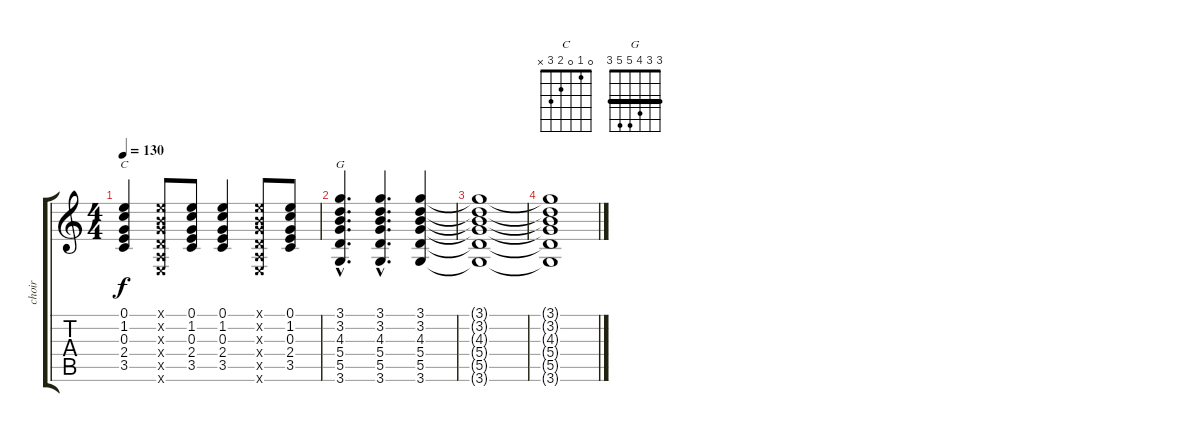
\track ("choir" "choir") {instrument acousticguitarsteel}
\staff {score tabs}
\tuning (E4 B3 G3 D3 A2 E2) {hide}
\chord ("C" 0 1 0 2 3 x)
\chord ("G" 3 3 4 5 5 3) {barre 3}
\ts (4 4)
\tempo 130
\clef g2
\ks c
(0.1 1.2 0.3 2.4 3.5).4{ch "C" dy f} (0.1{x} 0.2{x} 0.3{x} 0.4{x} 0.5{x} 0.6{x}).8 (0.1 1.2 0.3 2.4 3.5).8 (0.1 1.2 0.3 2.4 3.5).4 (0.1{x} 0.2{x} 0.3{x} 0.4{x} 0.5{x} 0.6{x}).8 (0.1 1.2 0.3 2.4 3.5).8 |
(3.1{hac} 3.2{hac} 4.3{hac} 5.4{hac} 5.5{hac} 3.6{hac}).4{d ch "G"} (3.1{hac} 3.2{hac} 4.3{hac} 5.4{hac} 5.5{hac} 3.6{hac}).4{d} (3.1 3.2 4.3 5.4 5.5 3.6).4 |
(3.1{t} 3.2{t} 4.3{t} 5.4{t} 5.5{t} 3.6{t}).1 |
(3.1{t} 3.2{t} 4.3{t} 5.4{t} 5.5{t} 3.6{t}).1
